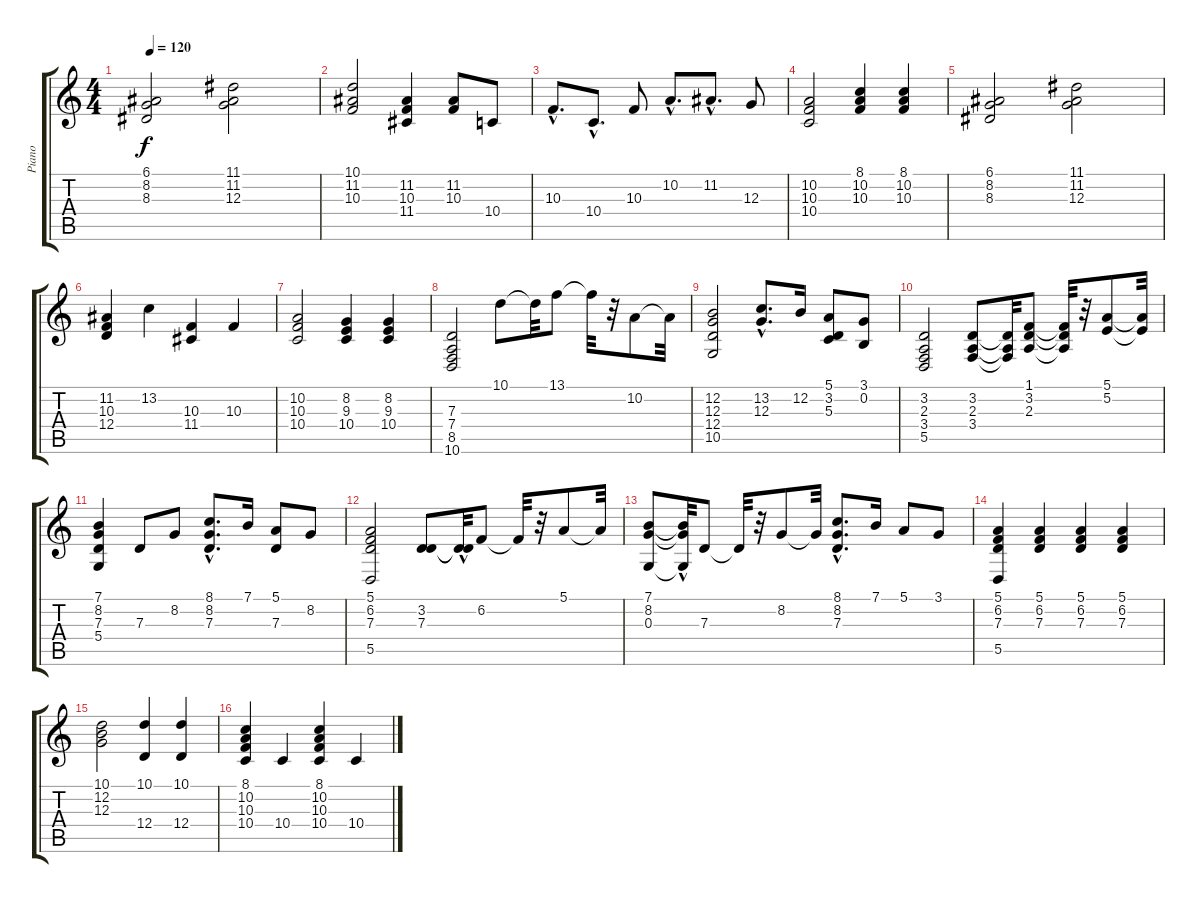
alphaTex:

\track ("Piano" "Piano") {instrument acousticgrandpiano}
\staff {score tabs}
\tuning (E4 B3 G3 D3 A2 E2) {hide}
\ts (4 4)
\tempo 120
\clef g2
\ks c
(6.1 8.2 8.3).2{dy f} (11.1 11.2 12.3).2 |
(10.1 11.2 10.3).2 (11.2 10.3 11.4).4 (11.2 10.3).8 10.4.8 |
10.3{hac}.8{d} 10.4{hac}.8{d} 10.3.8 10.2{hac}.8{d} 11.2{hac}.8{d} 12.3.8 |
(10.2 10.3 10.4).2 (8.1 10.2 10.3).4 (8.1 10.2 10.3).4 |
(6.1 8.2 8.3).2 (11.1 11.2 12.3).2 |
(11.2 10.3 12.4).4 13.2.4 (10.3 11.4).4 10.3.4 |
(10.2 10.3 10.4).2 (8.2 9.3 10.4).4 (8.2 9.3 10.4).4 |
(7.3 7.4 8.5 10.6).2 10.1.8 10.1{t}.32 13.1.8 13.1{t}.32 r.32 10.2.8 10.2{t}.32 |
(12.2 12.3 12.4 10.5).2 (13.2{hac} 12.3).8{d} 12.2.16 (5.1 3.2 5.3).8 (3.1 0.2).8 |
(3.2 2.3 3.4 5.5).2 (3.2 2.3 3.4).8 (3.2{t} 2.3{t} 3.4{t}).32 (1.1 3.2 2.3).8 (1.1{t} 3.2{t} 2.3{t}).32 r.32 (5.1 5.2).8 (5.1{t} 5.2{t}).32 |
(7.1 8.2 7.3 5.4).4 7.3.8 8.2.8 (8.1{hac} 8.2 7.3).8{d} 7.1.16 (5.1 7.3).8 8.2.8 |
(5.1 6.2 7.3 5.5).2 (3.2 7.3).8 (3.2{hac t} 7.3{hac t}).32 6.2.8 6.2{t}.32 r.32 5.1.8 5.1{t}.32 |
(7.1 8.2 0.3).8 (7.1{hac t} 8.2{t} 0.3{hac t}).32 7.3.8 7.3{t}.32 r.32 8.2.8 8.2{t}.32 (8.1{hac} 8.2 7.3).8{d} 7.1.16 5.1.8 3.1.8 |
(5.1 6.2 7.3 5.5).4 (5.1 6.2 7.3).4 (5.1 6.2 7.3).4 (5.1 6.2 7.3).4 |
(10.1 12.2 12.3).2 (10.1 12.4).4 (10.1 12.4).4 |
(8.1 10.2 10.3 10.4).4 10.4.4 (8.1 10.2 10.3 10.4).4 10.4.4
